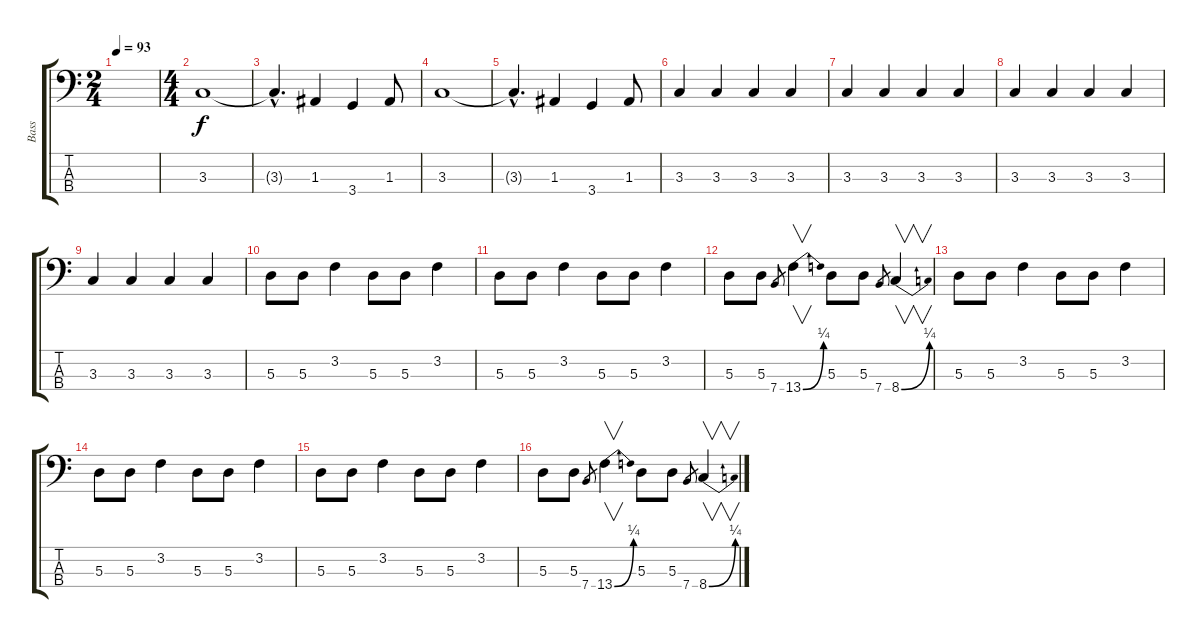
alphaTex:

\track ("Bass" "Bass") {instrument acousticbass}
\staff {score tabs}
\tuning (G2 D2 A1 E1) {hide}
\ts (2 4)
\tempo 93
\clef f4
\ks c
|
\ts (4 4)
3.3.1 |
3.3{hac t}.4{d} 1.3.4 3.4.4 1.3.8 |
3.3.1 |
3.3{hac t}.4{d} 1.3.4 3.4.4 1.3.8 |
3.3.4 3.3.4 3.3.4 3.3.4 |
3.3.4 3.3.4 3.3.4 3.3.4 |
3.3.4 3.3.4 3.3.4 3.3.4 |
3.3.4 3.3.4 3.3.4 3.3.4 |
5.3.8 5.3.8 3.2.4 5.3.8 5.3.8 3.2.4 |
5.3.8 5.3.8 3.2.4 5.3.8 5.3.8 3.2.4 |
5.3.8 5.3.8 7.4.8{gr} 13.4{be (bend 0 0 60 1)}.4{v} 5.3.8 5.3.8 7.4.8{gr} 8.4{be (bend 0 0 60 1)}.4{v} |
5.3.8 5.3.8 3.2.4 5.3.8 5.3.8 3.2.4 |
5.3.8 5.3.8 3.2.4 5.3.8 5.3.8 3.2.4 |
5.3.8 5.3.8 3.2.4 5.3.8 5.3.8 3.2.4 |
5.3.8 5.3.8 7.4.8{gr} 13.4{be (bend 0 0 60 1)}.4{v} 5.3.8 5.3.8 7.4.8{gr} 8.4{be (bend 0 0 60 1)}.4{v}
